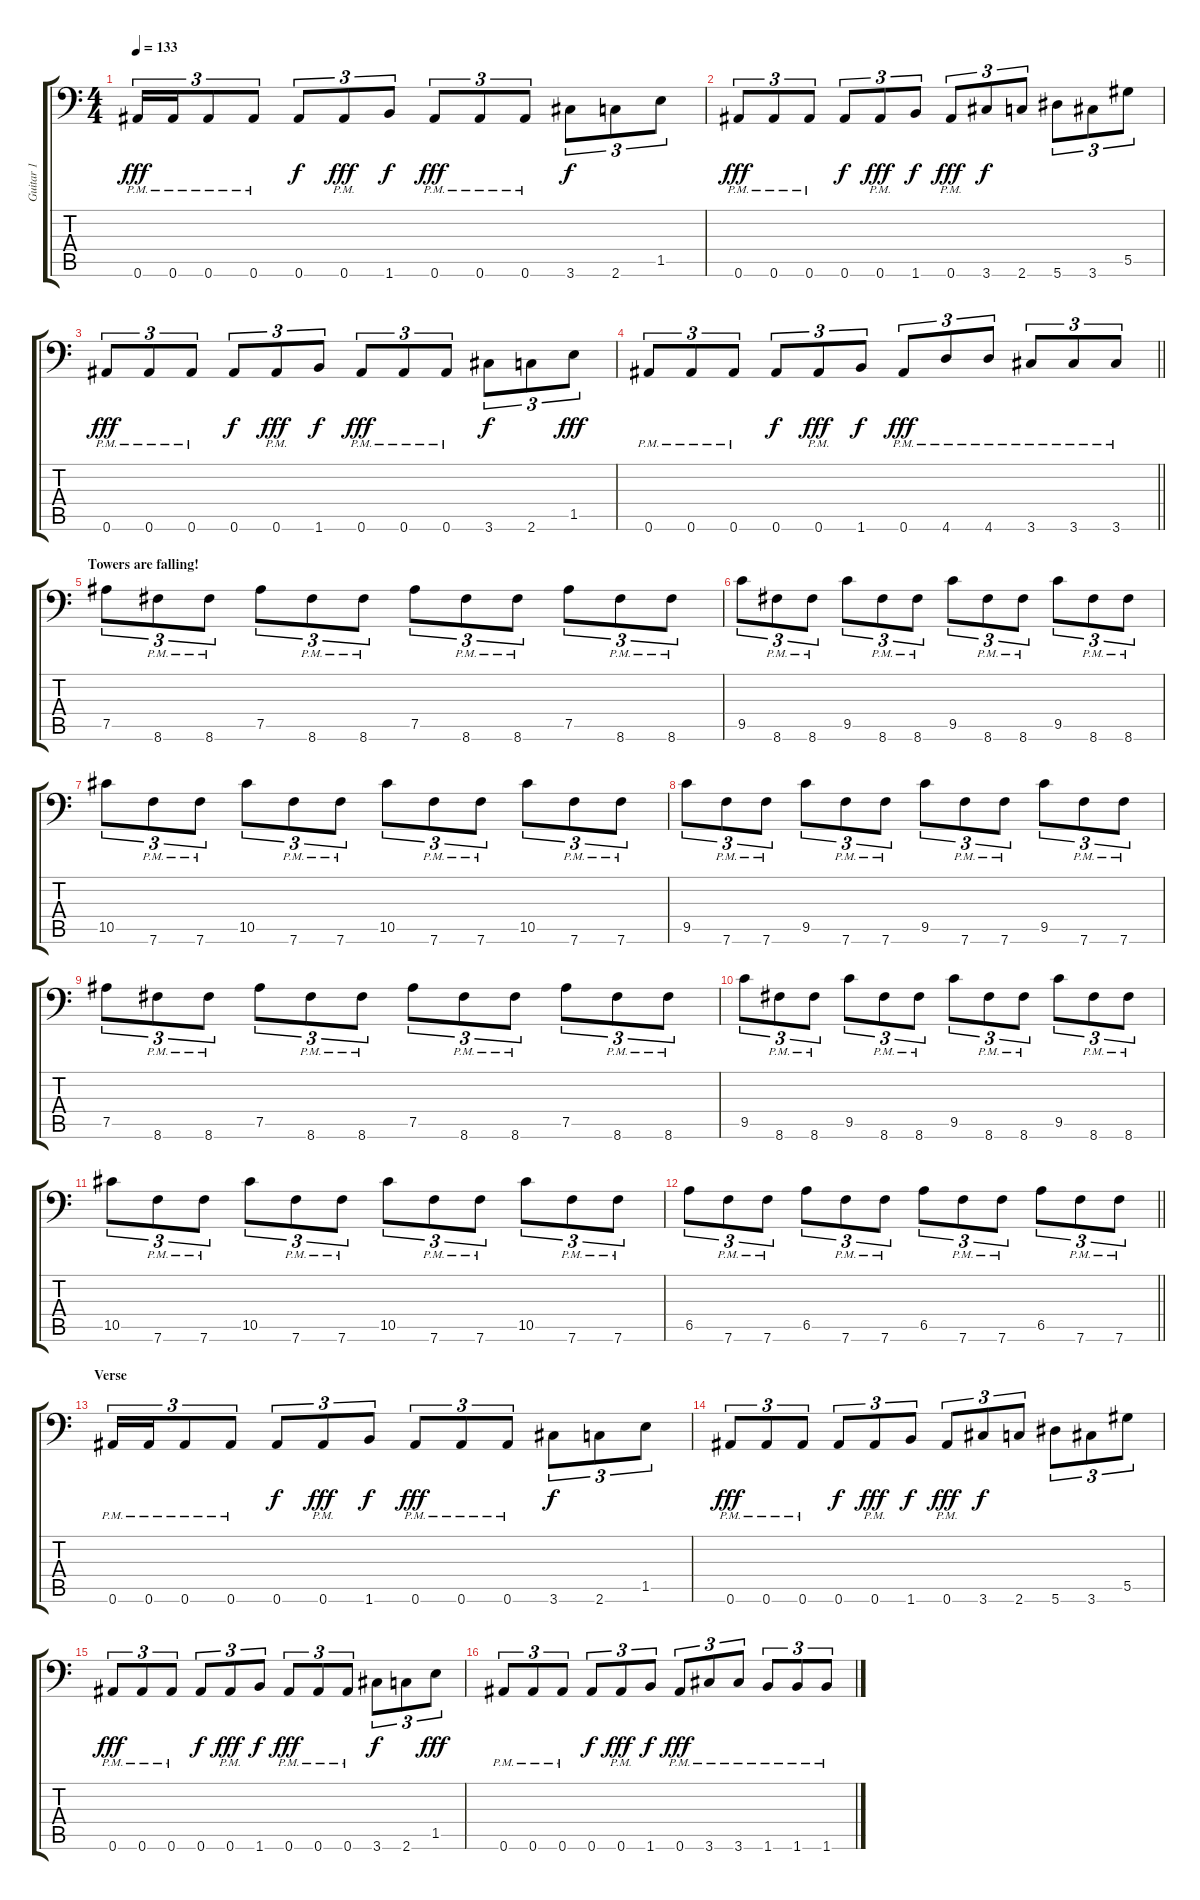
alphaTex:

\track ("Guitar 1" "Guitar 1") {instrument distortionguitar}
\staff {score tabs}
\tuning (Bb3 F3 Db3 Ab2 Eb2 Bb1) {hide}
\ts (4 4)
\tempo 133
\clef f4
\ks c
0.6{pm}.16{tu (3 2) dy fff} 0.6{pm}.16{tu (3 2)} 0.6{pm}.8{tu (3 2)} 0.6{pm}.8{tu (3 2)} 0.6.8{tu (3 2) dy f} 0.6{pm}.8{tu (3 2) dy fff} 1.6.8{tu (3 2) dy f} 0.6{pm}.8{tu (3 2) dy fff} 0.6{pm}.8{tu (3 2)} 0.6{pm}.8{tu (3 2)} 3.6.8{tu (3 2) dy f} 2.6.8{tu (3 2)} 1.5.8{tu (3 2)} |
0.6{pm}.8{tu (3 2) dy fff} 0.6{pm}.8{tu (3 2)} 0.6{pm}.8{tu (3 2)} 0.6.8{tu (3 2) dy f} 0.6{pm}.8{tu (3 2) dy fff} 1.6.8{tu (3 2) dy f} 0.6{pm}.8{tu (3 2) dy fff} 3.6.8{tu (3 2) dy f} 2.6.8{tu (3 2)} 5.6.8{tu (3 2)} 3.6.8{tu (3 2)} 5.5.8{tu (3 2)} |
0.6{pm}.8{tu (3 2) dy fff} 0.6{pm}.8{tu (3 2)} 0.6{pm}.8{tu (3 2)} 0.6.8{tu (3 2) dy f} 0.6{pm}.8{tu (3 2) dy fff} 1.6.8{tu (3 2) dy f} 0.6{pm}.8{tu (3 2) dy fff} 0.6{pm}.8{tu (3 2)} 0.6{pm}.8{tu (3 2)} 3.6.8{tu (3 2) dy f} 2.6.8{tu (3 2)} 1.5.8{tu (3 2) dy fff} |
\barLineRight lightlight
0.6{pm}.8{tu (3 2)} 0.6{pm}.8{tu (3 2)} 0.6{pm}.8{tu (3 2)} 0.6.8{tu (3 2) dy f} 0.6{pm}.8{tu (3 2) dy fff} 1.6.8{tu (3 2) dy f} 0.6{pm}.8{tu (3 2) dy fff} 4.6{pm}.8{tu (3 2)} 4.6{pm}.8{tu (3 2)} 3.6{pm}.8{tu (3 2)} 3.6{pm}.8{tu (3 2)} 3.6{pm}.8{tu (3 2)} |
\section ("" "Towers are falling!")
7.5.8{tu (3 2)} 8.6{pm}.8{tu (3 2)} 8.6{pm}.8{tu (3 2)} 7.5.8{tu (3 2)} 8.6{pm}.8{tu (3 2)} 8.6{pm}.8{tu (3 2)} 7.5.8{tu (3 2)} 8.6{pm}.8{tu (3 2)} 8.6{pm}.8{tu (3 2)} 7.5.8{tu (3 2)} 8.6{pm}.8{tu (3 2)} 8.6{pm}.8{tu (3 2)} |
9.5.8{tu (3 2)} 8.6{pm}.8{tu (3 2)} 8.6{pm}.8{tu (3 2)} 9.5.8{tu (3 2)} 8.6{pm}.8{tu (3 2)} 8.6{pm}.8{tu (3 2)} 9.5.8{tu (3 2)} 8.6{pm}.8{tu (3 2)} 8.6{pm}.8{tu (3 2)} 9.5.8{tu (3 2)} 8.6{pm}.8{tu (3 2)} 8.6{pm}.8{tu (3 2)} |
10.5.8{tu (3 2)} 7.6{pm}.8{tu (3 2)} 7.6{pm}.8{tu (3 2)} 10.5.8{tu (3 2)} 7.6{pm}.8{tu (3 2)} 7.6{pm}.8{tu (3 2)} 10.5.8{tu (3 2)} 7.6{pm}.8{tu (3 2)} 7.6{pm}.8{tu (3 2)} 10.5.8{tu (3 2)} 7.6{pm}.8{tu (3 2)} 7.6{pm}.8{tu (3 2)} |
9.5.8{tu (3 2)} 7.6{pm}.8{tu (3 2)} 7.6{pm}.8{tu (3 2)} 9.5.8{tu (3 2)} 7.6{pm}.8{tu (3 2)} 7.6{pm}.8{tu (3 2)} 9.5.8{tu (3 2)} 7.6{pm}.8{tu (3 2)} 7.6{pm}.8{tu (3 2)} 9.5.8{tu (3 2)} 7.6{pm}.8{tu (3 2)} 7.6{pm}.8{tu (3 2)} |
7.5.8{tu (3 2)} 8.6{pm}.8{tu (3 2)} 8.6{pm}.8{tu (3 2)} 7.5.8{tu (3 2)} 8.6{pm}.8{tu (3 2)} 8.6{pm}.8{tu (3 2)} 7.5.8{tu (3 2)} 8.6{pm}.8{tu (3 2)} 8.6{pm}.8{tu (3 2)} 7.5.8{tu (3 2)} 8.6{pm}.8{tu (3 2)} 8.6{pm}.8{tu (3 2)} |
9.5.8{tu (3 2)} 8.6{pm}.8{tu (3 2)} 8.6{pm}.8{tu (3 2)} 9.5.8{tu (3 2)} 8.6{pm}.8{tu (3 2)} 8.6{pm}.8{tu (3 2)} 9.5.8{tu (3 2)} 8.6{pm}.8{tu (3 2)} 8.6{pm}.8{tu (3 2)} 9.5.8{tu (3 2)} 8.6{pm}.8{tu (3 2)} 8.6{pm}.8{tu (3 2)} |
10.5.8{tu (3 2)} 7.6{pm}.8{tu (3 2)} 7.6{pm}.8{tu (3 2)} 10.5.8{tu (3 2)} 7.6{pm}.8{tu (3 2)} 7.6{pm}.8{tu (3 2)} 10.5.8{tu (3 2)} 7.6{pm}.8{tu (3 2)} 7.6{pm}.8{tu (3 2)} 10.5.8{tu (3 2)} 7.6{pm}.8{tu (3 2)} 7.6{pm}.8{tu (3 2)} |
\barLineRight lightlight
6.5.8{tu (3 2)} 7.6{pm}.8{tu (3 2)} 7.6{pm}.8{tu (3 2)} 6.5.8{tu (3 2)} 7.6{pm}.8{tu (3 2)} 7.6{pm}.8{tu (3 2)} 6.5.8{tu (3 2)} 7.6{pm}.8{tu (3 2)} 7.6{pm}.8{tu (3 2)} 6.5.8{tu (3 2)} 7.6{pm}.8{tu (3 2)} 7.6{pm}.8{tu (3 2)} |
\section ("" "Verse")
0.6{pm}.16{tu (3 2)} 0.6{pm}.16{tu (3 2)} 0.6{pm}.8{tu (3 2)} 0.6{pm}.8{tu (3 2)} 0.6.8{tu (3 2) dy f} 0.6{pm}.8{tu (3 2) dy fff} 1.6.8{tu (3 2) dy f} 0.6{pm}.8{tu (3 2) dy fff} 0.6{pm}.8{tu (3 2)} 0.6{pm}.8{tu (3 2)} 3.6.8{tu (3 2) dy f} 2.6.8{tu (3 2)} 1.5.8{tu (3 2)} |
0.6{pm}.8{tu (3 2) dy fff} 0.6{pm}.8{tu (3 2)} 0.6{pm}.8{tu (3 2)} 0.6.8{tu (3 2) dy f} 0.6{pm}.8{tu (3 2) dy fff} 1.6.8{tu (3 2) dy f} 0.6{pm}.8{tu (3 2) dy fff} 3.6.8{tu (3 2) dy f} 2.6.8{tu (3 2)} 5.6.8{tu (3 2)} 3.6.8{tu (3 2)} 5.5.8{tu (3 2)} |
0.6{pm}.8{tu (3 2) dy fff} 0.6{pm}.8{tu (3 2)} 0.6{pm}.8{tu (3 2)} 0.6.8{tu (3 2) dy f} 0.6{pm}.8{tu (3 2) dy fff} 1.6.8{tu (3 2) dy f} 0.6{pm}.8{tu (3 2) dy fff} 0.6{pm}.8{tu (3 2)} 0.6{pm}.8{tu (3 2)} 3.6.8{tu (3 2) dy f} 2.6.8{tu (3 2)} 1.5.8{tu (3 2) dy fff} |
0.6{pm}.8{tu (3 2)} 0.6{pm}.8{tu (3 2)} 0.6{pm}.8{tu (3 2)} 0.6.8{tu (3 2) dy f} 0.6{pm}.8{tu (3 2) dy fff} 1.6.8{tu (3 2) dy f} 0.6{pm}.8{tu (3 2) dy fff} 3.6{pm}.8{tu (3 2)} 3.6{pm}.8{tu (3 2)} 1.6{pm}.8{tu (3 2)} 1.6{pm}.8{tu (3 2)} 1.6{pm}.8{tu (3 2)}
